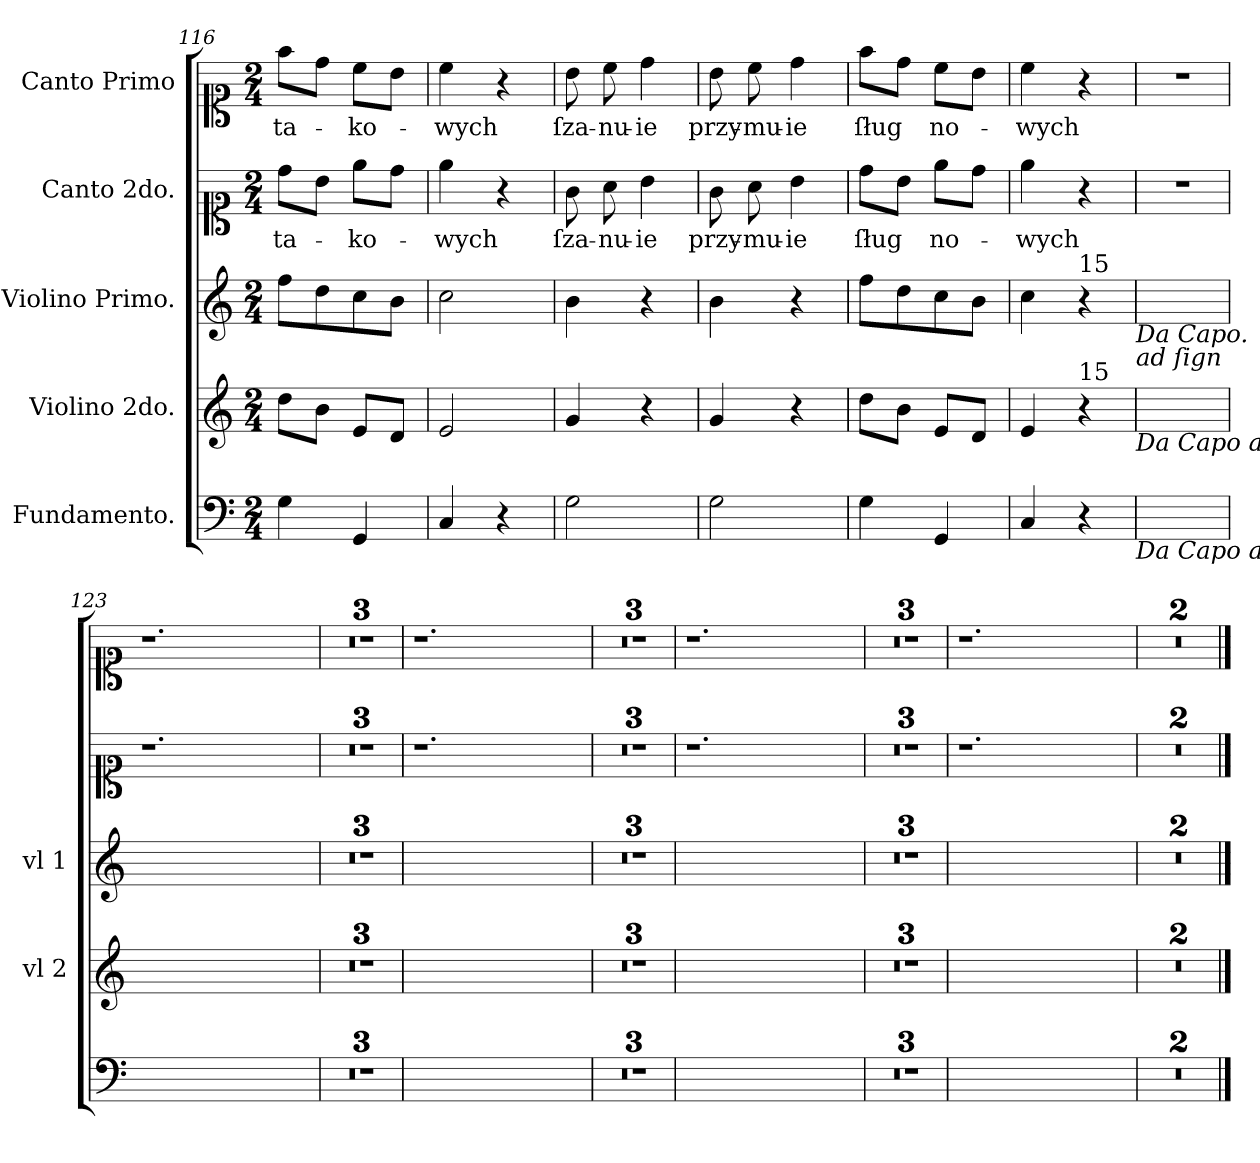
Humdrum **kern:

**kern	**kern	**kern	**kern	**text	**kern	**text
*part5	*part4	*part3	*part2	*part2	*part1	*part1
*staff5	*staff4	*staff3	*staff2	*staff2	*staff1	*staff1
*I"Fundamento.	*I"Violino 2do.	*I"Violino Primo.	*I"Canto 2do.	*	*I"Canto Primo	*
*	*I'vl 2	*I'vl 1	*	*	*	*
*clefF4	*clefG2	*clefG2	*clefC1	*	*clefC1	*
*k[]	*k[]	*k[]	*k[]	*	*k[]	*
*C:	*C:	*C:	*C:	*	*C:	*
*M2/4	*M2/4	*M2/4	*M2/4	*	*M2/4	*
=116	=116	=116	=116	=116	=116	=116
4G\	8dd\L	8ff\L	8dd\L	ta-	8ff\L	ta-
.	8b\J	8dd\	8b\J	.	8dd\J	.
4GG/	8e/L	8cc\	8ee\L	-ko-	8cc\L	-ko-
.	8d/J	8b\J	8dd\J	.	8b\J	.
=117	=117	=117	=117	=117	=117	=117
4C/	2e/	2cc\	4ee\	-wych	4cc\	-wych
4r	.	.	4r	.	4r	.
=118	=118	=118	=118	=118	=118	=118
2G\	4g/	4b\	8g\	ſza-	8b\	ſza-
.	.	.	8a\	-nu-	8cc\	-nu-
.	4r	4r	4b\	-ie	4dd\	-ie
=119	=119	=119	=119	=119	=119	=119
2G\	4g/	4b\	8g\	przy-	8b\	przy-
.	.	.	8a\	-mu-	8cc\	-mu-
.	4r	4r	4b\	-ie	4dd\	-ie
=120	=120	=120	=120	=120	=120	=120
4G\	8dd\L	8ff\L	8dd\L	ſług	8ff\L	ſług
.	8b\J	8dd\	8b\J	.	8dd\J	.
4GG/	8e/L	8cc\	8ee\L	no-	8cc\L	no-
.	8d/J	8b\J	8dd\J	.	8b\J	.
=121	=121	=121	=121	=121	=121	=121
4C/	4e/	4cc\	4ee\	-wych	4cc\	-wych
!	!	!LO:TX:a:t=15	!	!	!	!
!	!LO:TX:a:t=15	!	!	!	!	!
4r	4r	4r	4r	.	4r	.
!	!	!LO:TX:b:i:t=Da Capo.\nad ſign	!	!	!	!
!	!LO:TX:b:i:t=Da Capo ad ſign	!	!	!	!	!
!LO:TX:b:i:t=Da Capo ad ſignŭ	!	!	!	!	!	!
=122	=122	=122	=122	=122	=122	=122
2ryy	2ryy	2ryy	2r	.	2r	.
=123	=123	=123	=123	=123	=123	=123
2ryy	2ryy	2ryy	1.r	.	1.r	.
1ryy	1ryy	1ryy	.	.	.	.
=124	=124	=124	=124	=124	=124	=124
2ryy	2ryy	2ryy	2ryy	.	2ryy	.
=125	=125	=125	=125	=125	=125	=125
2ryy	2ryy	2ryy	2ryy	.	2ryy	.
=126	=126	=126	=126	=126	=126	=126
2ryy	2ryy	2ryy	2r	.	2r	.
=127	=127	=127	=127	=127	=127	=127
2ryy	2ryy	2ryy	1.r	.	1.r	.
1ryy	1ryy	1ryy	.	.	.	.
=128	=128	=128	=128	=128	=128	=128
2ryy	2ryy	2ryy	2ryy	.	2ryy	.
=129	=129	=129	=129	=129	=129	=129
2ryy	2ryy	2ryy	2ryy	.	2ryy	.
=130	=130	=130	=130	=130	=130	=130
2ryy	2ryy	2ryy	2r	.	2r	.
=131	=131	=131	=131	=131	=131	=131
2ryy	2ryy	2ryy	1.r	.	1.r	.
1ryy	1ryy	1ryy	.	.	.	.
=132	=132	=132	=132	=132	=132	=132
2ryy	2ryy	2ryy	2ryy	.	2ryy	.
=133	=133	=133	=133	=133	=133	=133
2ryy	2ryy	2ryy	2ryy	.	2ryy	.
=134	=134	=134	=134	=134	=134	=134
2ryy	2ryy	2ryy	2r	.	2r	.
=135	=135	=135	=135	=135	=135	=135
2ryy	2ryy	2ryy	1.r	.	1.r	.
1ryy	1ryy	1ryy	.	.	.	.
=136	=136	=136	=136	=136	=136	=136
2ryy	2ryy	2ryy	2ryy	.	2ryy	.
=137	=137	=137	=137	=137	=137	=137
2ryy	2ryy	2ryy	2ryy	.	2ryy	.
==	==	==	==	==	==	==
*-	*-	*-	*-	*-	*-	*-
